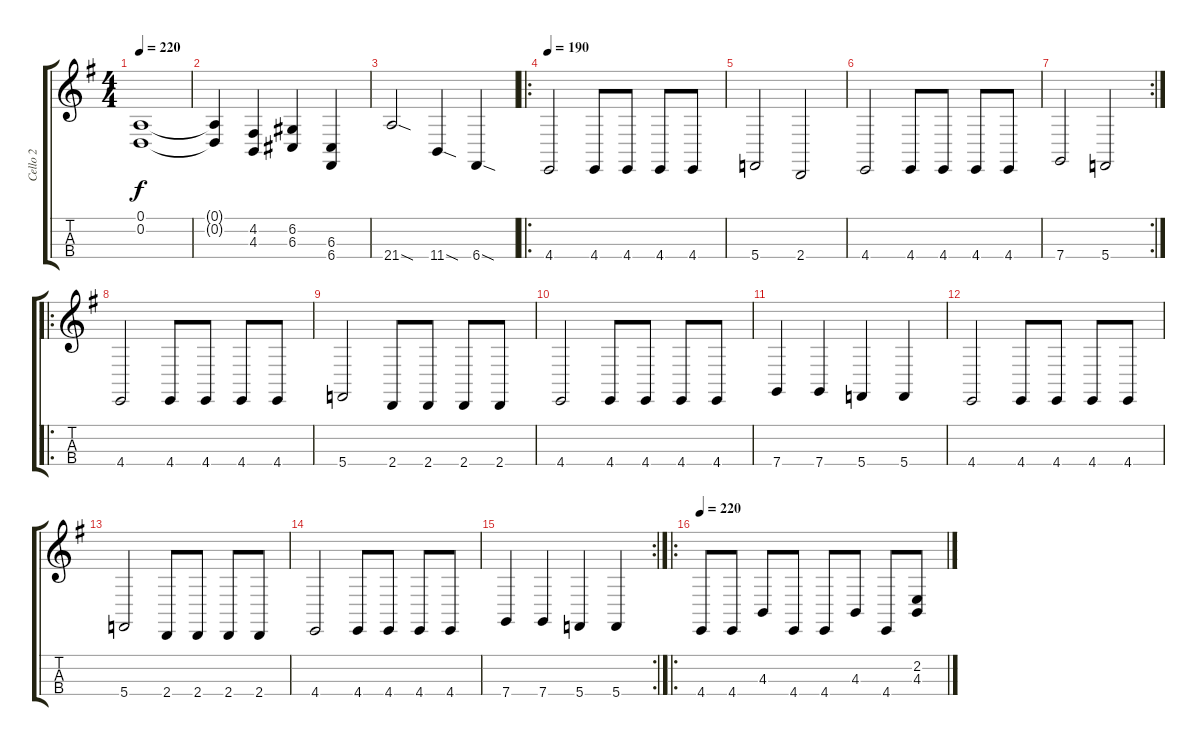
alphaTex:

\track ("Cello 2" "Cello 2") {instrument cello}
\staff {score tabs}
\tuning (A3 D3 G2 C2) {hide}
\ts (4 4)
\tempo 220
\clef g2
\ks g
(0.1{t} 0.2{t}).1{dy f} |
(0.1{t} 0.2{t}).4 (4.2 4.3).4 (6.2 6.3).4 (6.3 6.4).4 |
21.4{sod}.2 11.4{sod}.4 6.4{sod}.4 |
\ro
\tempo 190
4.4.2 4.4.8 4.4.8 4.4.8 4.4.8 |
5.4.2 2.4.2 |
4.4.2 4.4.8 4.4.8 4.4.8 4.4.8 |
\rc 2
7.4.2 5.4.2 |
\ro
4.4.2 4.4.8 4.4.8 4.4.8 4.4.8 |
5.4.2 2.4.8 2.4.8 2.4.8 2.4.8 |
4.4.2 4.4.8 4.4.8 4.4.8 4.4.8 |
7.4.4 7.4.4 5.4.4 5.4.4 |
4.4.2 4.4.8 4.4.8 4.4.8 4.4.8 |
5.4.2 2.4.8 2.4.8 2.4.8 2.4.8 |
4.4.2 4.4.8 4.4.8 4.4.8 4.4.8 |
\rc 2
7.4.4 7.4.4 5.4.4 5.4.4 |
\ro
\tempo 220
4.4.8 4.4.8 4.3.8 4.4.8 4.4.8 4.3.8 4.4.8 (2.2 4.3).8
